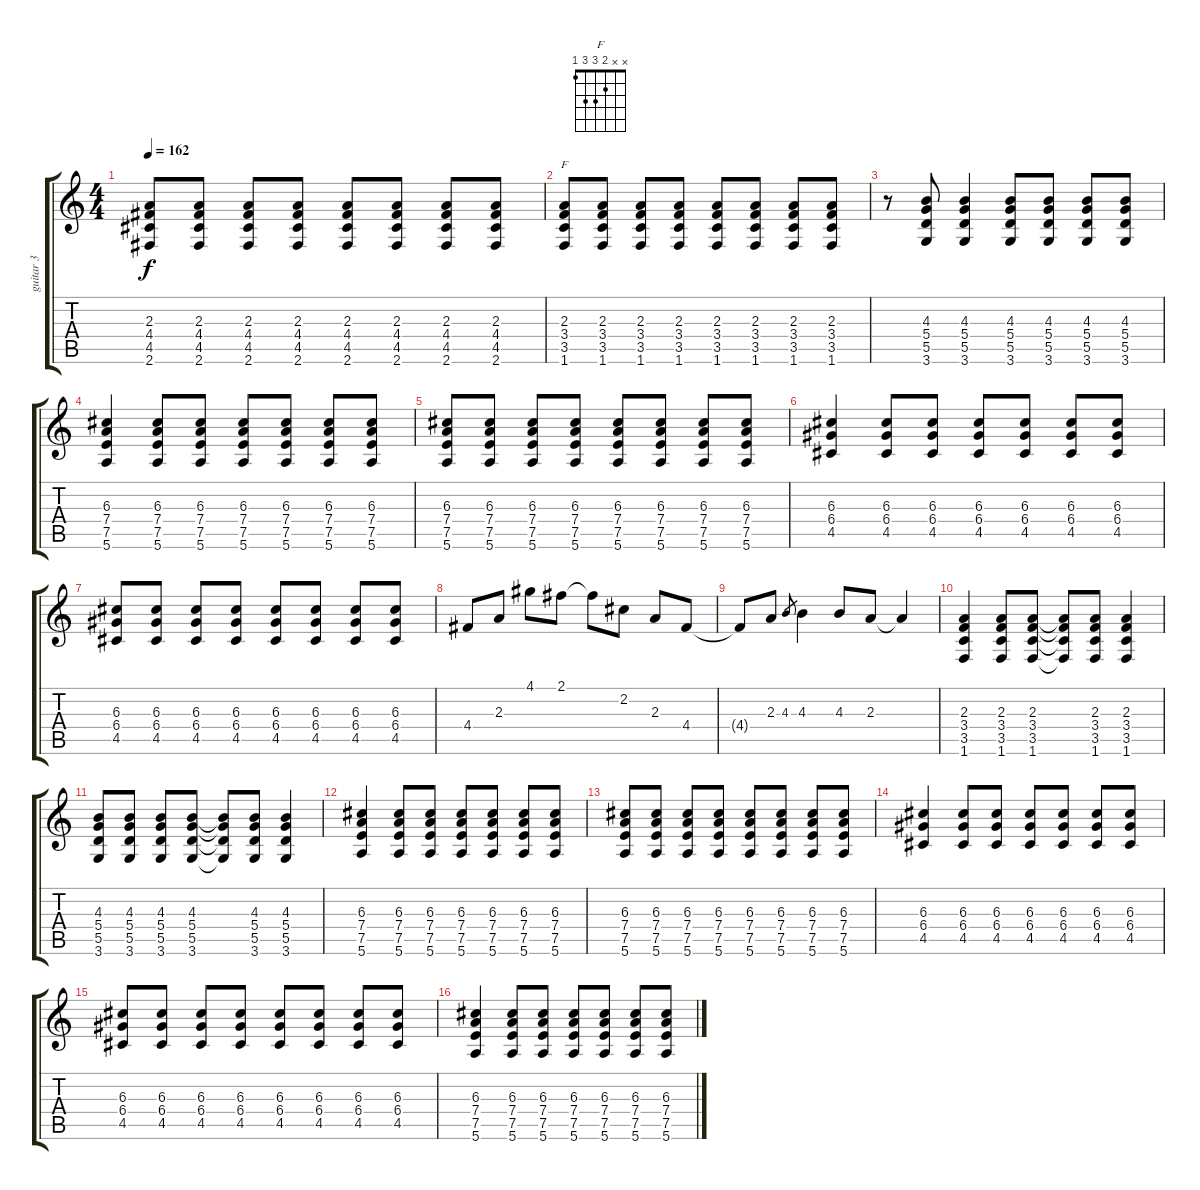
\track ("guitar 3" "guitar 3") {instrument distortionguitar}
\staff {score tabs}
\tuning (E4 B3 G3 D3 A2 E2) {hide}
\chord ("F" x x 2 3 3 1)
\ts (4 4)
\tempo 162
\clef g2
\ks c
(2.3 4.4 4.5 2.6).8{dy f} (2.3 4.4 4.5 2.6).8 (2.3 4.4 4.5 2.6).8 (2.3 4.4 4.5 2.6).8 (2.3 4.4 4.5 2.6).8 (2.3 4.4 4.5 2.6).8 (2.3 4.4 4.5 2.6).8 (2.3 4.4 4.5 2.6).8 |
(2.3 3.4 3.5 1.6).8{ch "F"} (2.3 3.4 3.5 1.6).8 (2.3 3.4 3.5 1.6).8 (2.3 3.4 3.5 1.6).8 (2.3 3.4 3.5 1.6).8 (2.3 3.4 3.5 1.6).8 (2.3 3.4 3.5 1.6).8 (2.3 3.4 3.5 1.6).8 |
r.8 (4.3 5.4 5.5 3.6).8 (4.3 5.4 5.5 3.6).4 (4.3 5.4 5.5 3.6).8 (4.3 5.4 5.5 3.6).8 (4.3 5.4 5.5 3.6).8 (4.3 5.4 5.5 3.6).8 |
(6.3 7.4 7.5 5.6).4 (6.3 7.4 7.5 5.6).8 (6.3 7.4 7.5 5.6).8 (6.3 7.4 7.5 5.6).8 (6.3 7.4 7.5 5.6).8 (6.3 7.4 7.5 5.6).8 (6.3 7.4 7.5 5.6).8 |
(6.3 7.4 7.5 5.6).8 (6.3 7.4 7.5 5.6).8 (6.3 7.4 7.5 5.6).8 (6.3 7.4 7.5 5.6).8 (6.3 7.4 7.5 5.6).8 (6.3 7.4 7.5 5.6).8 (6.3 7.4 7.5 5.6).8 (6.3 7.4 7.5 5.6).8 |
(6.3 6.4 4.5).4 (6.3 6.4 4.5).8 (6.3 6.4 4.5).8 (6.3 6.4 4.5).8 (6.3 6.4 4.5).8 (6.3 6.4 4.5).8 (6.3 6.4 4.5).8 |
(6.3 6.4 4.5).8 (6.3 6.4 4.5).8 (6.3 6.4 4.5).8 (6.3 6.4 4.5).8 (6.3 6.4 4.5).8 (6.3 6.4 4.5).8 (6.3 6.4 4.5).8 (6.3 6.4 4.5).8 |
4.4.8 2.3.8 4.1.8 2.1.8 2.1{t}.8 2.2.8 2.3.8 4.4.8 |
4.4{t}.8 2.3.8 4.3.8{gr} 4.3.4 4.3.8 2.3.8 2.3{t}.4 |
(2.3 3.4 3.5 1.6).4 (2.3 3.4 3.5 1.6).8 (2.3 3.4 3.5 1.6).8 (2.3{t} 3.4{t} 3.5{t} 1.6{t}).8 (2.3 3.4 3.5 1.6).8 (2.3 3.4 3.5 1.6).4 |
(4.3 5.4 5.5 3.6).8 (4.3 5.4 5.5 3.6).8 (4.3 5.4 5.5 3.6).8 (4.3 5.4 5.5 3.6).8 (4.3{t} 5.4{t} 5.5{t} 3.6{t}).8 (4.3 5.4 5.5 3.6).8 (4.3 5.4 5.5 3.6).4 |
(6.3 7.4 7.5 5.6).4 (6.3 7.4 7.5 5.6).8 (6.3 7.4 7.5 5.6).8 (6.3 7.4 7.5 5.6).8 (6.3 7.4 7.5 5.6).8 (6.3 7.4 7.5 5.6).8 (6.3 7.4 7.5 5.6).8 |
(6.3 7.4 7.5 5.6).8 (6.3 7.4 7.5 5.6).8 (6.3 7.4 7.5 5.6).8 (6.3 7.4 7.5 5.6).8 (6.3 7.4 7.5 5.6).8 (6.3 7.4 7.5 5.6).8 (6.3 7.4 7.5 5.6).8 (6.3 7.4 7.5 5.6).8 |
(6.3 6.4 4.5).4 (6.3 6.4 4.5).8 (6.3 6.4 4.5).8 (6.3 6.4 4.5).8 (6.3 6.4 4.5).8 (6.3 6.4 4.5).8 (6.3 6.4 4.5).8 |
(6.3 6.4 4.5).8 (6.3 6.4 4.5).8 (6.3 6.4 4.5).8 (6.3 6.4 4.5).8 (6.3 6.4 4.5).8 (6.3 6.4 4.5).8 (6.3 6.4 4.5).8 (6.3 6.4 4.5).8 |
(6.3 7.4 7.5 5.6).4 (6.3 7.4 7.5 5.6).8 (6.3 7.4 7.5 5.6).8 (6.3 7.4 7.5 5.6).8 (6.3 7.4 7.5 5.6).8 (6.3 7.4 7.5 5.6).8 (6.3 7.4 7.5 5.6).8
